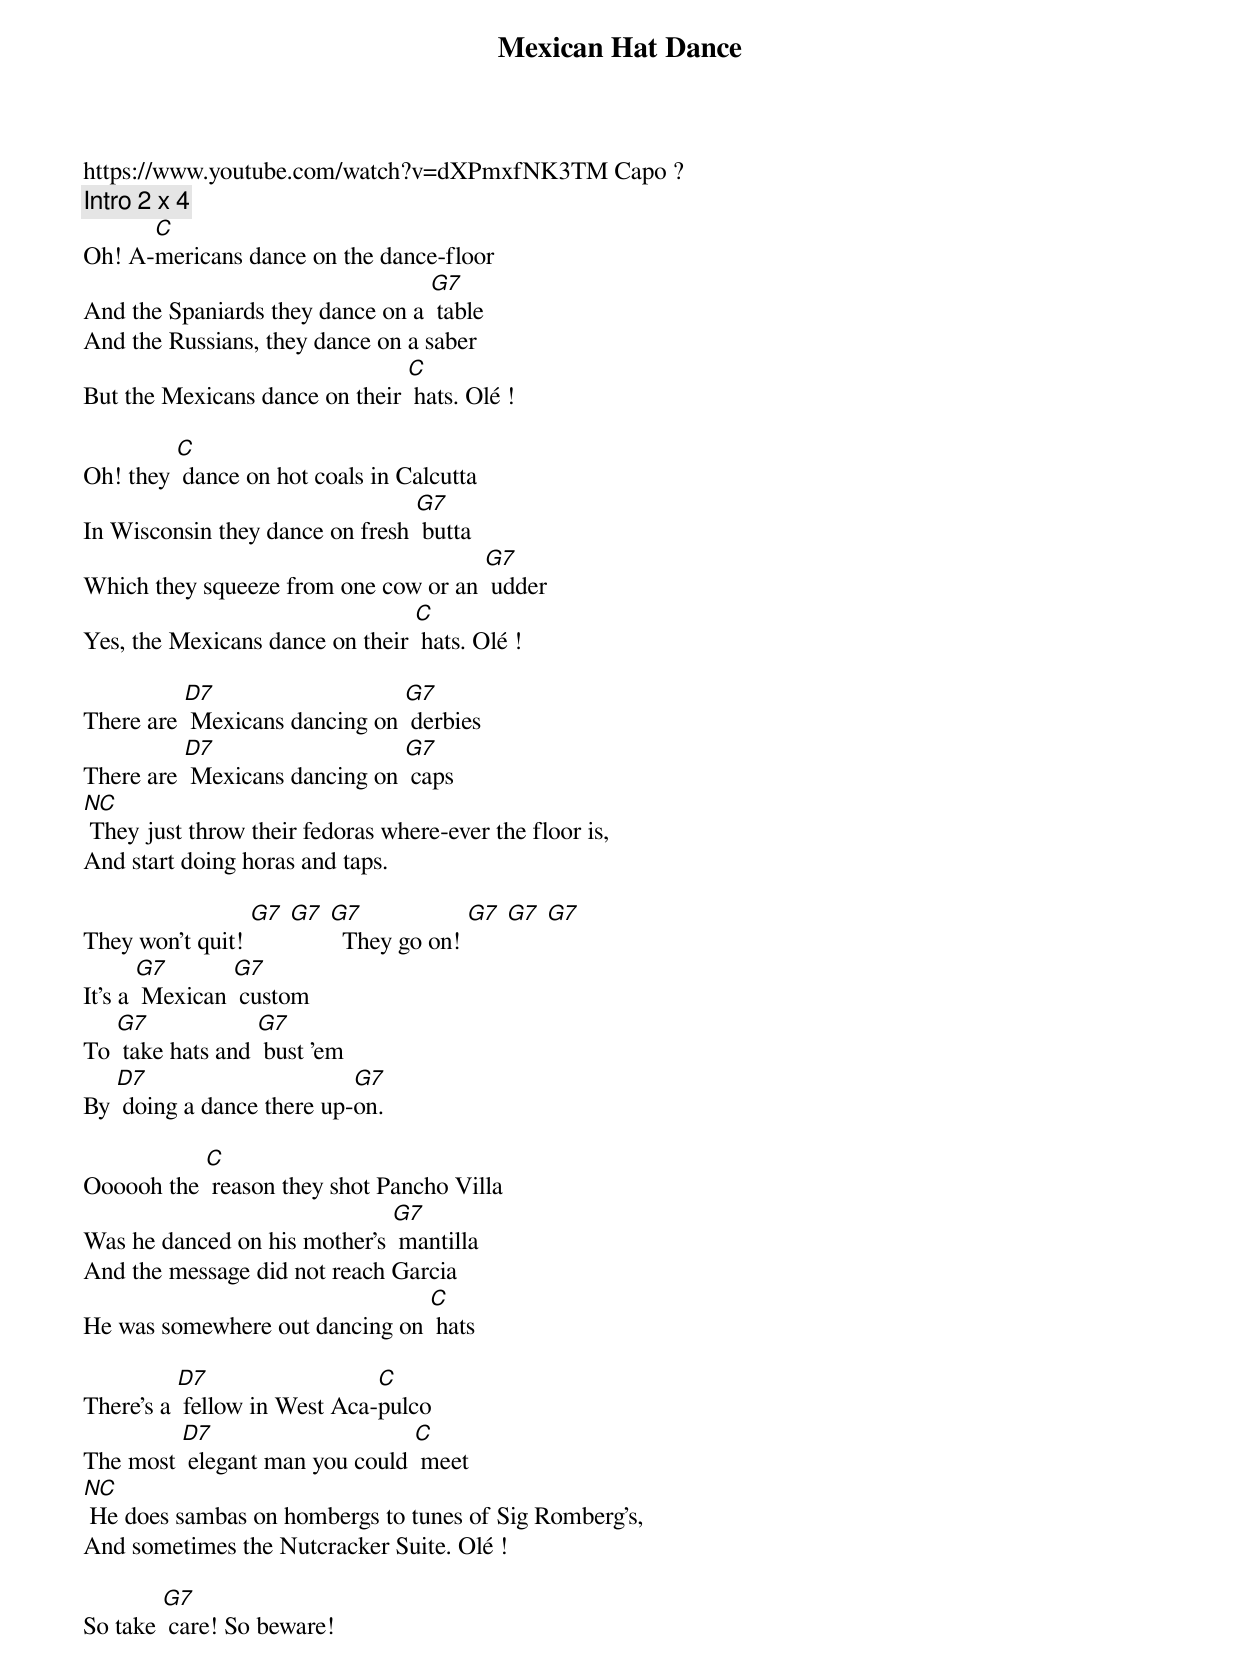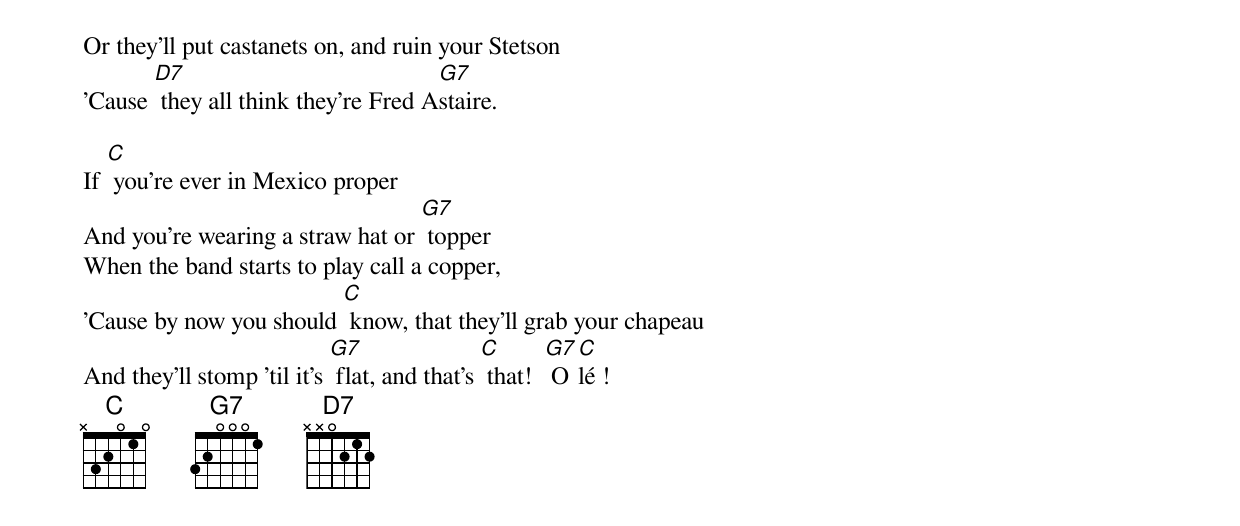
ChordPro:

{title: Mexican Hat Dance}
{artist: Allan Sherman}
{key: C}
https://www.youtube.com/watch?v=dXPmxfNK3TM Capo ?
{c: Intro 2 x 4}
Oh! A-[C]mericans dance on the dance-floor
And the Spaniards they dance on a [G7] table
And the Russians, they dance on a saber
But the Mexicans dance on their [C] hats. Olé !

Oh! they [C] dance on hot coals in Calcutta
In Wisconsin they dance on fresh [G7] butta
Which they squeeze from one cow or an [G7] udder
Yes, the Mexicans dance on their [C] hats. Olé !

There are [D7] Mexicans dancing on [G7] derbies
There are [D7] Mexicans dancing on [G7] caps
[NC] They just throw their fedoras where-ever the floor is,
And start doing horas and taps.

They won't quit! [G7] [G7] [G7]  They go on! [G7] [G7] [G7]
It's a [G7] Mexican [G7] custom
To [G7] take hats and [G7] bust 'em
By [D7] doing a dance there up-[G7]on.

Oooooh the [C] reason they shot Pancho Villa
Was he danced on his mother's [G7] mantilla
And the message did not reach Garcia
He was somewhere out dancing on [C] hats

There's a [D7] fellow in West Aca-[C]pulco
The most [D7] elegant man you could [C] meet
[NC] He does sambas on hombergs to tunes of Sig Romberg's,
And sometimes the Nutcracker Suite. Olé !

So take [G7] care! So beware!
Or they'll put castanets on, and ruin your Stetson
'Cause [D7] they all think they're Fred A[G7]staire.

If [C] you're ever in Mexico proper
And you're wearing a straw hat or [G7] topper
When the band starts to play call a copper,
'Cause by now you should [C] know, that they'll grab your chapeau
And they'll stomp 'til it's [G7] flat, and that's [C] that!  [G7] O[C]lé !
